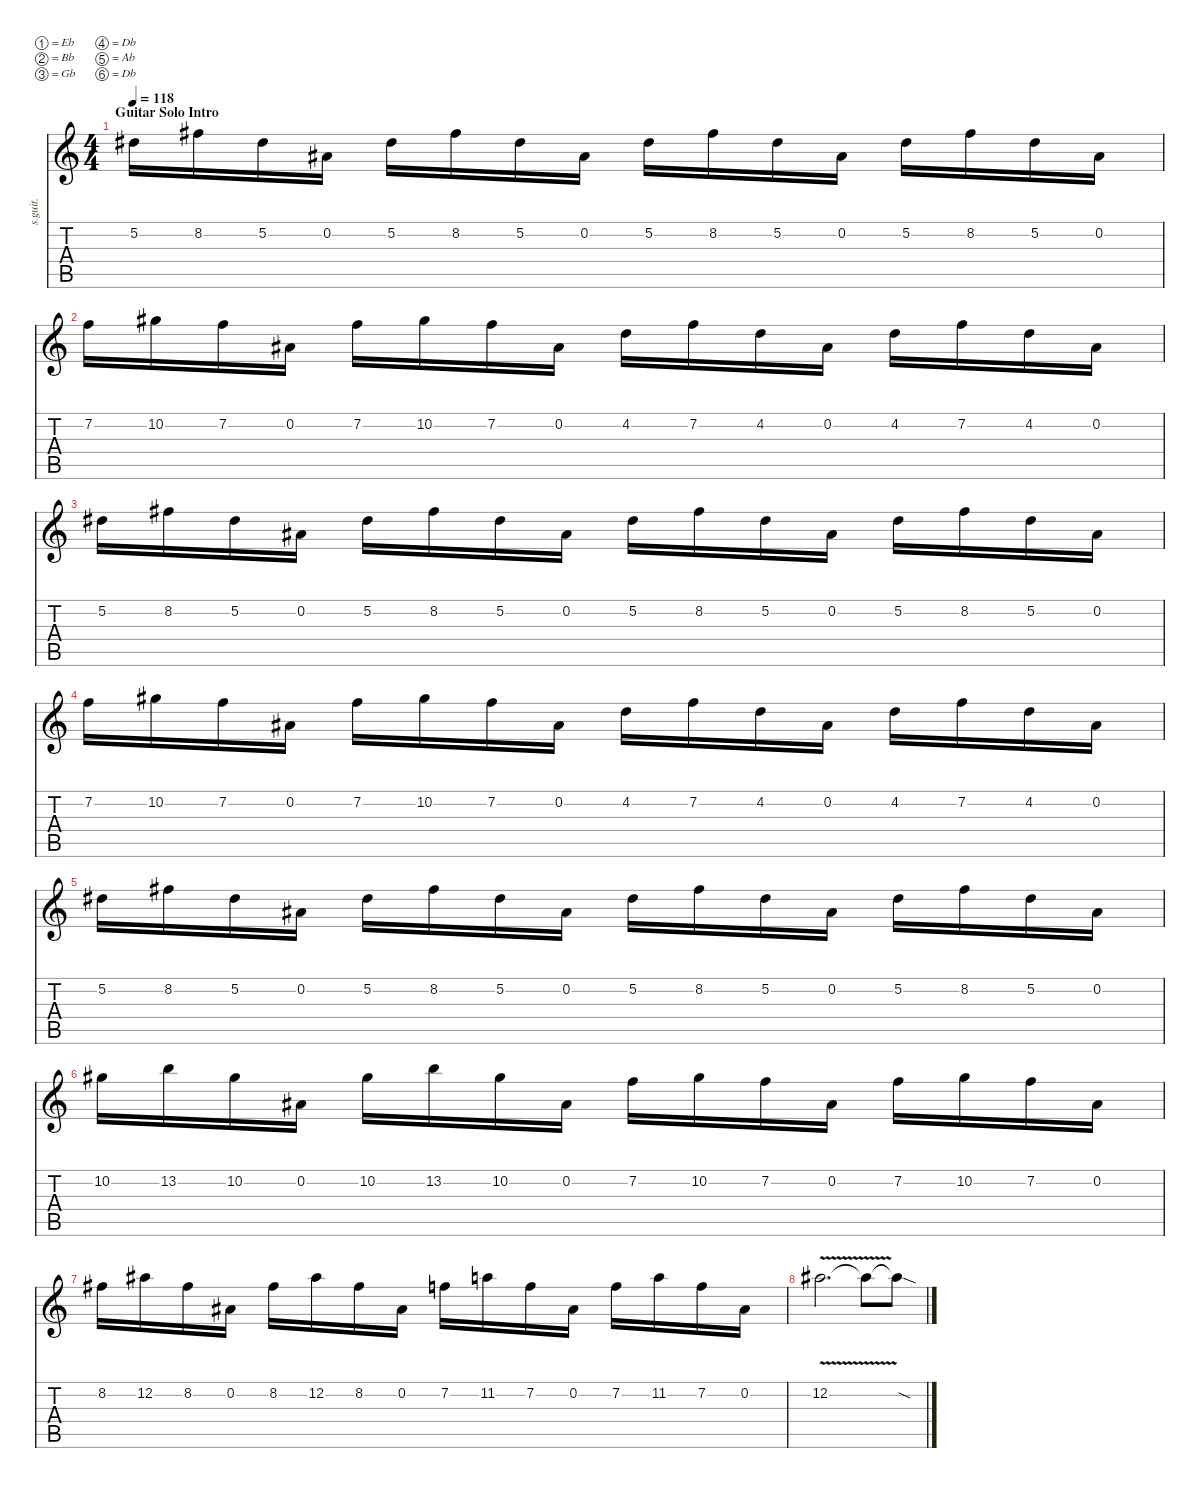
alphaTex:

\defaultSystemsLayout 4
\hideDynamics
\bracketExtendMode nobrackets
\track ("Lead [Synyster Gates]" "s.guit.") {instrument distortionguitar}
\staff {score tabs}
\tuning (Eb4 Bb3 Gb3 Db3 Ab2 Db2)
\ts (4 4)
\section ("" "Guitar Solo Intro")
\tempo 118
\clef g2
\ks c
5.2{acc #}.16{lyrics (0 "") lyrics (1 "") lyrics (2 "") lyrics (3 "") lyrics (4 "") dy f} 8.2{acc #}.16{lyrics (0 "") lyrics (1 "") lyrics (2 "") lyrics (3 "") lyrics (4 "")} 5.2{acc #}.16{lyrics (0 "") lyrics (1 "") lyrics (2 "") lyrics (3 "") lyrics (4 "")} 0.2{acc #}.16{lyrics (0 "") lyrics (1 "") lyrics (2 "") lyrics (3 "") lyrics (4 "")} 5.2{acc #}.16{lyrics (0 "") lyrics (1 "") lyrics (2 "") lyrics (3 "") lyrics (4 "")} 8.2{acc #}.16{lyrics (0 "") lyrics (1 "") lyrics (2 "") lyrics (3 "") lyrics (4 "")} 5.2{acc #}.16{lyrics (0 "") lyrics (1 "") lyrics (2 "") lyrics (3 "") lyrics (4 "")} 0.2{acc #}.16{lyrics (0 "") lyrics (1 "") lyrics (2 "") lyrics (3 "") lyrics (4 "")} 5.2{acc #}.16{lyrics (0 "") lyrics (1 "") lyrics (2 "") lyrics (3 "") lyrics (4 "")} 8.2{acc #}.16{lyrics (0 "") lyrics (1 "") lyrics (2 "") lyrics (3 "") lyrics (4 "")} 5.2{acc #}.16{lyrics (0 "") lyrics (1 "") lyrics (2 "") lyrics (3 "") lyrics (4 "")} 0.2{acc #}.16{lyrics (0 "") lyrics (1 "") lyrics (2 "") lyrics (3 "") lyrics (4 "")} 5.2{acc #}.16{lyrics (0 "") lyrics (1 "") lyrics (2 "") lyrics (3 "") lyrics (4 "")} 8.2{acc #}.16{lyrics (0 "") lyrics (1 "") lyrics (2 "") lyrics (3 "") lyrics (4 "")} 5.2{acc #}.16{lyrics (0 "") lyrics (1 "") lyrics (2 "") lyrics (3 "") lyrics (4 "")} 0.2{acc #}.16{lyrics (0 "") lyrics (1 "") lyrics (2 "") lyrics (3 "") lyrics (4 "")} |
7.2.16{lyrics (0 "") lyrics (1 "") lyrics (2 "") lyrics (3 "") lyrics (4 "")} 10.2{acc #}.16{lyrics (0 "") lyrics (1 "") lyrics (2 "") lyrics (3 "") lyrics (4 "")} 7.2.16{lyrics (0 "") lyrics (1 "") lyrics (2 "") lyrics (3 "") lyrics (4 "")} 0.2{acc #}.16{lyrics (0 "") lyrics (1 "") lyrics (2 "") lyrics (3 "") lyrics (4 "")} 7.2.16{lyrics (0 "") lyrics (1 "") lyrics (2 "") lyrics (3 "") lyrics (4 "")} 10.2{acc #}.16{lyrics (0 "") lyrics (1 "") lyrics (2 "") lyrics (3 "") lyrics (4 "")} 7.2.16{lyrics (0 "") lyrics (1 "") lyrics (2 "") lyrics (3 "") lyrics (4 "")} 0.2{acc #}.16{lyrics (0 "") lyrics (1 "") lyrics (2 "") lyrics (3 "") lyrics (4 "")} 4.2.16{lyrics (0 "") lyrics (1 "") lyrics (2 "") lyrics (3 "") lyrics (4 "")} 7.2.16{lyrics (0 "") lyrics (1 "") lyrics (2 "") lyrics (3 "") lyrics (4 "")} 4.2.16{lyrics (0 "") lyrics (1 "") lyrics (2 "") lyrics (3 "") lyrics (4 "")} 0.2{acc #}.16{lyrics (0 "") lyrics (1 "") lyrics (2 "") lyrics (3 "") lyrics (4 "")} 4.2.16{lyrics (0 "") lyrics (1 "") lyrics (2 "") lyrics (3 "") lyrics (4 "")} 7.2.16{lyrics (0 "") lyrics (1 "") lyrics (2 "") lyrics (3 "") lyrics (4 "")} 4.2.16{lyrics (0 "") lyrics (1 "") lyrics (2 "") lyrics (3 "") lyrics (4 "")} 0.2{acc #}.16{lyrics (0 "") lyrics (1 "") lyrics (2 "") lyrics (3 "") lyrics (4 "")} |
5.2{acc #}.16{lyrics (0 "") lyrics (1 "") lyrics (2 "") lyrics (3 "") lyrics (4 "")} 8.2{acc #}.16{lyrics (0 "") lyrics (1 "") lyrics (2 "") lyrics (3 "") lyrics (4 "")} 5.2{acc #}.16{lyrics (0 "") lyrics (1 "") lyrics (2 "") lyrics (3 "") lyrics (4 "")} 0.2{acc #}.16{lyrics (0 "") lyrics (1 "") lyrics (2 "") lyrics (3 "") lyrics (4 "")} 5.2{acc #}.16{lyrics (0 "") lyrics (1 "") lyrics (2 "") lyrics (3 "") lyrics (4 "")} 8.2{acc #}.16{lyrics (0 "") lyrics (1 "") lyrics (2 "") lyrics (3 "") lyrics (4 "")} 5.2{acc #}.16{lyrics (0 "") lyrics (1 "") lyrics (2 "") lyrics (3 "") lyrics (4 "")} 0.2{acc #}.16{lyrics (0 "") lyrics (1 "") lyrics (2 "") lyrics (3 "") lyrics (4 "")} 5.2{acc #}.16{lyrics (0 "") lyrics (1 "") lyrics (2 "") lyrics (3 "") lyrics (4 "")} 8.2{acc #}.16{lyrics (0 "") lyrics (1 "") lyrics (2 "") lyrics (3 "") lyrics (4 "")} 5.2{acc #}.16{lyrics (0 "") lyrics (1 "") lyrics (2 "") lyrics (3 "") lyrics (4 "")} 0.2{acc #}.16{lyrics (0 "") lyrics (1 "") lyrics (2 "") lyrics (3 "") lyrics (4 "")} 5.2{acc #}.16{lyrics (0 "") lyrics (1 "") lyrics (2 "") lyrics (3 "") lyrics (4 "")} 8.2{acc #}.16{lyrics (0 "") lyrics (1 "") lyrics (2 "") lyrics (3 "") lyrics (4 "")} 5.2{acc #}.16{lyrics (0 "") lyrics (1 "") lyrics (2 "") lyrics (3 "") lyrics (4 "")} 0.2{acc #}.16{lyrics (0 "") lyrics (1 "") lyrics (2 "") lyrics (3 "") lyrics (4 "")} |
7.2.16{lyrics (0 "") lyrics (1 "") lyrics (2 "") lyrics (3 "") lyrics (4 "")} 10.2{acc #}.16{lyrics (0 "") lyrics (1 "") lyrics (2 "") lyrics (3 "") lyrics (4 "")} 7.2.16{lyrics (0 "") lyrics (1 "") lyrics (2 "") lyrics (3 "") lyrics (4 "")} 0.2{acc #}.16{lyrics (0 "") lyrics (1 "") lyrics (2 "") lyrics (3 "") lyrics (4 "")} 7.2.16{lyrics (0 "") lyrics (1 "") lyrics (2 "") lyrics (3 "") lyrics (4 "")} 10.2{acc #}.16{lyrics (0 "") lyrics (1 "") lyrics (2 "") lyrics (3 "") lyrics (4 "")} 7.2.16{lyrics (0 "") lyrics (1 "") lyrics (2 "") lyrics (3 "") lyrics (4 "")} 0.2{acc #}.16{lyrics (0 "") lyrics (1 "") lyrics (2 "") lyrics (3 "") lyrics (4 "")} 4.2.16{lyrics (0 "") lyrics (1 "") lyrics (2 "") lyrics (3 "") lyrics (4 "")} 7.2.16{lyrics (0 "") lyrics (1 "") lyrics (2 "") lyrics (3 "") lyrics (4 "")} 4.2.16{lyrics (0 "") lyrics (1 "") lyrics (2 "") lyrics (3 "") lyrics (4 "")} 0.2{acc #}.16{lyrics (0 "") lyrics (1 "") lyrics (2 "") lyrics (3 "") lyrics (4 "")} 4.2.16{lyrics (0 "") lyrics (1 "") lyrics (2 "") lyrics (3 "") lyrics (4 "")} 7.2.16{lyrics (0 "") lyrics (1 "") lyrics (2 "") lyrics (3 "") lyrics (4 "")} 4.2.16{lyrics (0 "") lyrics (1 "") lyrics (2 "") lyrics (3 "") lyrics (4 "")} 0.2{acc #}.16{lyrics (0 "") lyrics (1 "") lyrics (2 "") lyrics (3 "") lyrics (4 "")} |
5.2{acc #}.16{lyrics (0 "") lyrics (1 "") lyrics (2 "") lyrics (3 "") lyrics (4 "")} 8.2{acc #}.16{lyrics (0 "") lyrics (1 "") lyrics (2 "") lyrics (3 "") lyrics (4 "")} 5.2{acc #}.16{lyrics (0 "") lyrics (1 "") lyrics (2 "") lyrics (3 "") lyrics (4 "")} 0.2{acc #}.16{lyrics (0 "") lyrics (1 "") lyrics (2 "") lyrics (3 "") lyrics (4 "")} 5.2{acc #}.16{lyrics (0 "") lyrics (1 "") lyrics (2 "") lyrics (3 "") lyrics (4 "")} 8.2{acc #}.16{lyrics (0 "") lyrics (1 "") lyrics (2 "") lyrics (3 "") lyrics (4 "")} 5.2{acc #}.16{lyrics (0 "") lyrics (1 "") lyrics (2 "") lyrics (3 "") lyrics (4 "")} 0.2{acc #}.16{lyrics (0 "") lyrics (1 "") lyrics (2 "") lyrics (3 "") lyrics (4 "")} 5.2{acc #}.16{lyrics (0 "") lyrics (1 "") lyrics (2 "") lyrics (3 "") lyrics (4 "")} 8.2{acc #}.16{lyrics (0 "") lyrics (1 "") lyrics (2 "") lyrics (3 "") lyrics (4 "")} 5.2{acc #}.16{lyrics (0 "") lyrics (1 "") lyrics (2 "") lyrics (3 "") lyrics (4 "")} 0.2{acc #}.16{lyrics (0 "") lyrics (1 "") lyrics (2 "") lyrics (3 "") lyrics (4 "")} 5.2{acc #}.16{lyrics (0 "") lyrics (1 "") lyrics (2 "") lyrics (3 "") lyrics (4 "")} 8.2{acc #}.16{lyrics (0 "") lyrics (1 "") lyrics (2 "") lyrics (3 "") lyrics (4 "")} 5.2{acc #}.16{lyrics (0 "") lyrics (1 "") lyrics (2 "") lyrics (3 "") lyrics (4 "")} 0.2{acc #}.16{lyrics (0 "") lyrics (1 "") lyrics (2 "") lyrics (3 "") lyrics (4 "")} |
10.2{acc #}.16{lyrics (0 "") lyrics (1 "") lyrics (2 "") lyrics (3 "") lyrics (4 "")} 13.2.16{lyrics (0 "") lyrics (1 "") lyrics (2 "") lyrics (3 "") lyrics (4 "")} 10.2{acc #}.16{lyrics (0 "") lyrics (1 "") lyrics (2 "") lyrics (3 "") lyrics (4 "")} 0.2{acc #}.16{lyrics (0 "") lyrics (1 "") lyrics (2 "") lyrics (3 "") lyrics (4 "")} 10.2{acc #}.16{lyrics (0 "") lyrics (1 "") lyrics (2 "") lyrics (3 "") lyrics (4 "")} 13.2.16{lyrics (0 "") lyrics (1 "") lyrics (2 "") lyrics (3 "") lyrics (4 "")} 10.2{acc #}.16{lyrics (0 "") lyrics (1 "") lyrics (2 "") lyrics (3 "") lyrics (4 "")} 0.2{acc #}.16{lyrics (0 "") lyrics (1 "") lyrics (2 "") lyrics (3 "") lyrics (4 "")} 7.2.16{lyrics (0 "") lyrics (1 "") lyrics (2 "") lyrics (3 "") lyrics (4 "")} 10.2{acc #}.16{lyrics (0 "") lyrics (1 "") lyrics (2 "") lyrics (3 "") lyrics (4 "")} 7.2.16{lyrics (0 "") lyrics (1 "") lyrics (2 "") lyrics (3 "") lyrics (4 "")} 0.2{acc #}.16{lyrics (0 "") lyrics (1 "") lyrics (2 "") lyrics (3 "") lyrics (4 "")} 7.2.16{lyrics (0 "") lyrics (1 "") lyrics (2 "") lyrics (3 "") lyrics (4 "")} 10.2{acc #}.16{lyrics (0 "") lyrics (1 "") lyrics (2 "") lyrics (3 "") lyrics (4 "")} 7.2.16{lyrics (0 "") lyrics (1 "") lyrics (2 "") lyrics (3 "") lyrics (4 "")} 0.2{acc #}.16{lyrics (0 "") lyrics (1 "") lyrics (2 "") lyrics (3 "") lyrics (4 "")} |
8.2{acc #}.16{lyrics (0 "") lyrics (1 "") lyrics (2 "") lyrics (3 "") lyrics (4 "")} 12.2{acc #}.16{lyrics (0 "") lyrics (1 "") lyrics (2 "") lyrics (3 "") lyrics (4 "")} 8.2{acc #}.16{lyrics (0 "") lyrics (1 "") lyrics (2 "") lyrics (3 "") lyrics (4 "")} 0.2{acc #}.16{lyrics (0 "") lyrics (1 "") lyrics (2 "") lyrics (3 "") lyrics (4 "")} 8.2{acc #}.16{lyrics (0 "") lyrics (1 "") lyrics (2 "") lyrics (3 "") lyrics (4 "")} 12.2{acc #}.16{lyrics (0 "") lyrics (1 "") lyrics (2 "") lyrics (3 "") lyrics (4 "")} 8.2{acc #}.16{lyrics (0 "") lyrics (1 "") lyrics (2 "") lyrics (3 "") lyrics (4 "")} 0.2{acc #}.16{lyrics (0 "") lyrics (1 "") lyrics (2 "") lyrics (3 "") lyrics (4 "")} 7.2.16{lyrics (0 "") lyrics (1 "") lyrics (2 "") lyrics (3 "") lyrics (4 "")} 11.2.16{lyrics (0 "") lyrics (1 "") lyrics (2 "") lyrics (3 "") lyrics (4 "")} 7.2.16{lyrics (0 "") lyrics (1 "") lyrics (2 "") lyrics (3 "") lyrics (4 "")} 0.2{acc #}.16{lyrics (0 "") lyrics (1 "") lyrics (2 "") lyrics (3 "") lyrics (4 "")} 7.2.16{lyrics (0 "") lyrics (1 "") lyrics (2 "") lyrics (3 "") lyrics (4 "")} 11.2.16{lyrics (0 "") lyrics (1 "") lyrics (2 "") lyrics (3 "") lyrics (4 "")} 7.2.16{lyrics (0 "") lyrics (1 "") lyrics (2 "") lyrics (3 "") lyrics (4 "")} 0.2{acc #}.16{lyrics (0 "") lyrics (1 "") lyrics (2 "") lyrics (3 "") lyrics (4 "")} |
12.2{v acc #}.2{d lyrics (0 "") lyrics (1 "") lyrics (2 "") lyrics (3 "") lyrics (4 "")} 12.2{t acc #}.8{lyrics (0 "") lyrics (1 "") lyrics (2 "") lyrics (3 "") lyrics (4 "")} 12.2{sod t acc #}.8{lyrics (0 "") lyrics (1 "") lyrics (2 "") lyrics (3 "") lyrics (4 "")}
